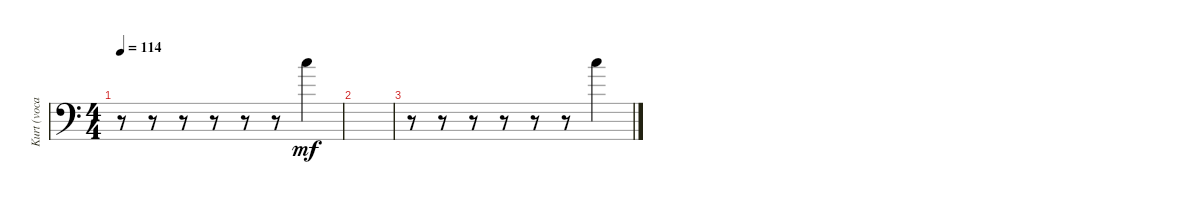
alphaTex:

\track ("Kurt (vocals)" "Kurt (voca") {instrument harmonica}
\staff {score}
\tuning (E4 B3 G3 D3 A2 E2 B1) {hide}
\ts (4 4)
\tempo 114
\clef f4
\ks c
r.8{dy mf} r.8 r.8 r.8 r.8 r.8 8.1.4 |
|
r.8 r.8 r.8 r.8 r.8 r.8 8.1.4
